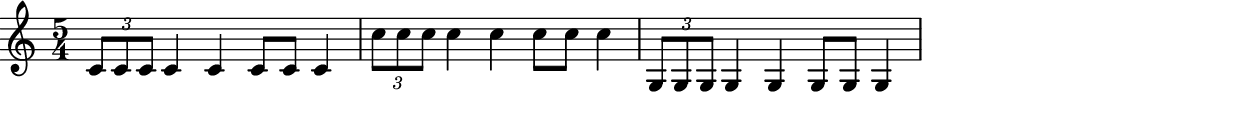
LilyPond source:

%% Generated by lilypond-book
%% Options: [exampleindent=10.16\mm,indent=0\mm,line-width=160\mm]
\include "lilypond-book-preamble.ly"


% ****************************************************************
% Start cut-&-pastable-section
% ****************************************************************

#(ly:set-option 'eps-box-padding 3.000000)



\paper {
  indent = 0\mm
  line-width = 160\mm
  % offset the left padding, also add 1mm as lilypond creates cropped
  % images with a little space on the right
  line-width = #(- line-width (* mm  3.000000) (* mm 1))
}

\layout {
  
}




% ****************************************************************
% ly snippet:
% ****************************************************************
\sourcefilename "snippets/creating-a-sequence-of-notes-on-various-pitches.ly"
\sourcefileline 0
%% DO NOT EDIT this file manually; it was automatically
%% generated from the LilyPond Snippet Repository
%% (http://lsr.di.unimi.it).
%%
%% Make any changes in the LSR itself, or in
%% `Documentation/snippets/new/`, then run
%% `scripts/auxiliar/makelsr.pl`.
%%
%% This file is in the public domain.

\version "2.23.13"

\header {
%% Translation of GIT committish: f11513f36c131dab18338d6a3a729e24a927150d
  texidocja = "
同じ音符列が異なる音高で複数出現する音楽では、次の音楽関数が@c
便利です。これは音符を引数として取り、その音高のみが使用されます。@c
この例では Holst の The Planets の一曲、Mars に使用されるリズムを作り出して@c
います。
"
  doctitleja = "異なるピッチの音符列を作成する"

%% Translation of GIT committish: a3fd5364fc4f247579da0ed2bfea887ab37285c6
  texidocfr = "
Lorsque la musique comporte à de nombreuses reprises une même séquence
sur des hauteurs différentes, la fonction musicale ci-dessous peut
s'avérer fort utile. Elle considère une note dont seule la hauteur est
utilisée.

Cet exemple reproduit le rythme utilisé tout au long de « Mars », l'une
des pièces de l'œuvre de Gustav Holst « Les planètes ».
"

  doctitlefr = "Création d'une séquence de notes de même hauteur"

%% Translation of GIT committish: 0c00cd98e81b27325bed5891b950fe7f0f0ebe5d
  texidoces = "
En una música que tenga muchas apariciones de la
misma secuencia de notas a distintas alturas, podría ser de
utilidad la siguiente función musical.  Admite una nota, de la que
sólo se utiliza su altura.  Las funciones de apoyo en Scheme se
han tomado prestadas del documento de \"Consejos y trucos\"de la
versión 2.10 del manual.  Este ejemplo crea las duraciones
rítmicas que se usan a todo lo largo de «Marte», de «Los Planetas»
de Gustav Holst.

"
  doctitlees = "Crear una secuencia de notas a distintas alturas"

%% Translation of GIT committish: e115f1949f9f63d5faee3369fbf2094c54966f9f
  texidocca = "
En una música que tingui moltes aparicions de la mateixa seqüència
de notes a diferents altures, podria ser d'utilitat la següent
funció musical.  Admet una nota, de la qual sols s'utilitza la
seva alçada.  Les funcions de suport a l'Scheme s'han agafat
prestades del document de \"Consells i ajustament\" de la versió
2.10 del manual.  Aquest exemple crea les duracions rítmiques que
s'usen a tot el llarg de «Mart», de «Els Planetes» de Gustav Holst.

"
  doctitleca = "Crear una seqüència de notes a diferents alçades"

  lsrtags = "pitches, real-music, really-cool, scheme-language"

  texidoc = "
In music that contains many occurrences of the same sequence of notes
at different pitches, the following music function may prove
useful.  It takes a note, of which only the pitch is used.

This example creates the rhythm used throughout @emph{Mars}, from
Gustav Holst's @emph{The Planets}.
"

  doctitle = "Creating a sequence of notes on various pitches"
} % begin verbatim


rhythm =
#(define-music-function (p) (ly:pitch?)
   "Make the rhythm in Mars (the Planets) at the given pitch"
  #{ \tuplet 3/2 { $p 8 8 8 } 4 4 8 8 4 #})

\new Staff {
  \time 5/4
  \rhythm c'
  \rhythm c''
  \rhythm g
}



% ****************************************************************
% end ly snippet
% ****************************************************************
